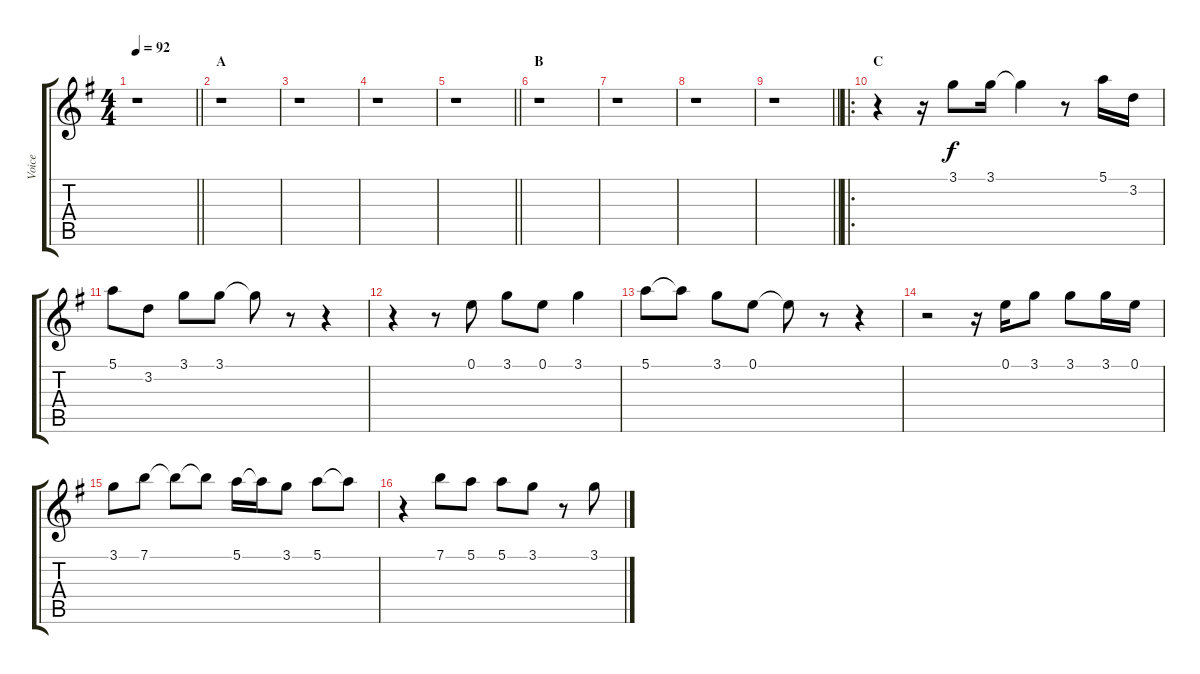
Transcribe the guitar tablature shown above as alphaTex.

\track ("Voice" "Voice") {instrument overdrivenguitar}
\staff {score tabs}
\tuning (E4 B3 G3 D3 A2 E2) {hide}
\ts (4 4)
\tempo 92
\clef g2
\barLineRight lightlight
\ks g
r.1{dy f instrument overdrivenguitar} |
\section ("" "A")
r.1 |
r.1 |
r.1 |
\barLineRight lightlight
r.1 |
\section ("" "B")
r.1 |
r.1 |
r.1 |
\barLineRight lightlight
r.1 |
\ro
\section ("" "C")
r.4 r.16 3.1.8 3.1.16 3.1{t}.4 r.8 5.1.16 3.2.16 |
5.1.8 3.2.8 3.1.8 3.1.8 3.1{t}.8 r.8 r.4 |
r.4 r.8 0.1.8 3.1.8 0.1.8 3.1.4 |
5.1.8 5.1{t}.8 3.1.8 0.1.8 0.1{t}.8 r.8 r.4 |
r.2 r.16 0.1.16 3.1.8 3.1.8 3.1.16 0.1.16 |
3.1.8 7.1.8 7.1{t}.8 7.1{t}.8 5.1.16 5.1{t}.16 3.1.8 5.1.8 5.1{t}.8 |
r.4 7.1.8 5.1.8 5.1.8 3.1.8 r.8 3.1.8
